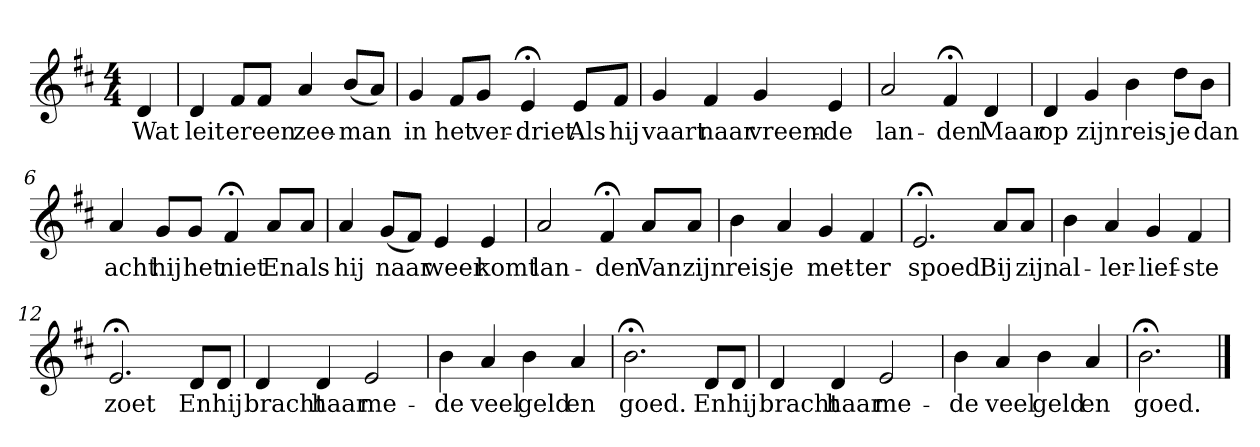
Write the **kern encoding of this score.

**kern	**text
*part1	*part1
*staff1	*staff1
*k[f#c#]	*
*D:	*
*M4/4	*
*MM120	*
=	=
4d	Wat
=1	=1
4d	leit
8f#L	er
8f#J	een
4a	zee-
(8bL	-man
8aJ)	.
=2	=2
4g	in
8f#L	het
8gJ	ver-
4e;<	-driet
8eL	Als
8f#J	hij
=3	=3
4g	vaart
4f#	naar
4g	vreem-
4e	-de
=4	=4
2a	lan-
4f#;<	-den
4d	Maar
=5	=5
4d	op
4g	zijn
4b	reis-
8ddL	-je
8bJ	dan
=6	=6
4a	acht
8gL	hij
8gJ	het
4f#;<	niet
8aL	En
8aJ	als
=7	=7
4a	hij
(8gL	naar
8f#J)	.
4e	weer
4e	komt
=8	=8
2a	lan-
4f#;<	-den
8aL	Van
8aJ	zijn
=9	=9
4b	reis-
4a	-je
4g	met-
4f#	-ter
=10	=10
2.e;<	spoed
8aL	Bij
8aJ	zijn
=11	=11
4b	al-
4a	-ler-
4g	-lief-
4f#	-ste
=12	=12
2.e;<	zoet
8dL	En
8dJ	hij
=13	=13
4d	bracht
4d	haar
2e	me-
=14	=14
4b	-de
4a	veel
4b	geld
4a	en
=15	=15
2.b;<	goed.
8dL	En
8dJ	hij
=16	=16
4d	bracht
4d	haar
2e	me-
=17	=17
4b	-de
4a	veel
4b	geld
4a	en
=18	=18
2.b;<	goed.
==	==
*-	*-
